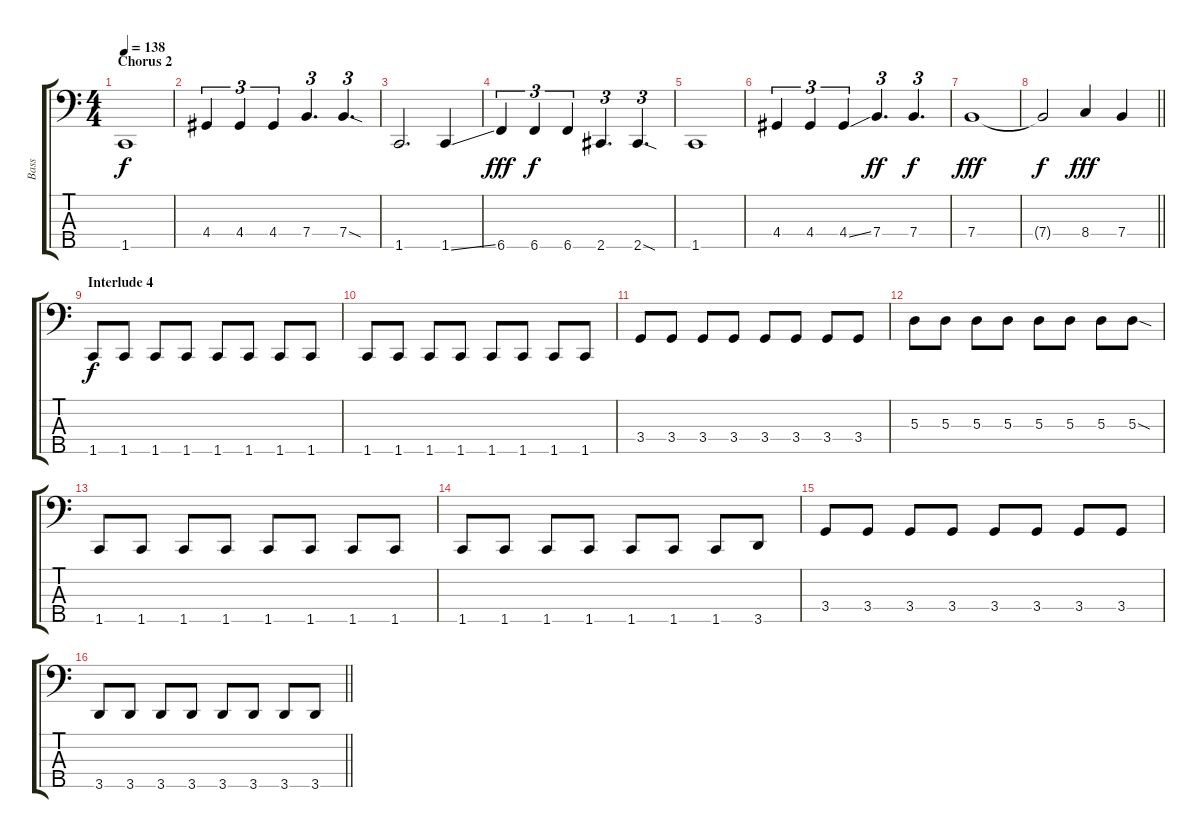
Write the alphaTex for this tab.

\track ("Bass" "Bass") {instrument electricbassfinger}
\staff {score tabs}
\tuning (G2 D2 A1 E1 B0) {hide}
\ts (4 4)
\section ("" "Chorus 2")
\tempo 138
\clef f4
\ks c
1.5.1{dy f} |
4.4.4{tu (3 2)} 4.4.4{tu (3 2)} 4.4.4{tu (3 2)} 7.4.4{d tu (3 2)} 7.4{sod}.4{d tu (3 2)} |
1.5.2{d} 1.5{ss}.4 |
6.5.4{tu (3 2) dy fff} 6.5.4{tu (3 2) dy f} 6.5.4{tu (3 2)} 2.5.4{d tu (3 2)} 2.5{sod}.4{d tu (3 2)} |
1.5.1 |
4.4.4{tu (3 2)} 4.4.4{tu (3 2)} 4.4{ss}.4{tu (3 2)} 7.4.4{d tu (3 2) dy ff} 7.4.4{d tu (3 2) dy f} |
7.4.1{dy fff} |
\barLineRight lightlight
7.4{t}.2{dy f} 8.4.4{dy fff} 7.4.4 |
\section ("" "Interlude 4")
1.5.8{dy f} 1.5.8 1.5.8 1.5.8 1.5.8 1.5.8 1.5.8 1.5.8 |
1.5.8 1.5.8 1.5.8 1.5.8 1.5.8 1.5.8 1.5.8 1.5.8 |
3.4.8 3.4.8 3.4.8 3.4.8 3.4.8 3.4.8 3.4.8 3.4.8 |
5.3.8 5.3.8 5.3.8 5.3.8 5.3.8 5.3.8 5.3.8 5.3{sod}.8 |
1.5.8 1.5.8 1.5.8 1.5.8 1.5.8 1.5.8 1.5.8 1.5.8 |
1.5.8 1.5.8 1.5.8 1.5.8 1.5.8 1.5.8 1.5.8 3.5.8 |
3.4.8 3.4.8 3.4.8 3.4.8 3.4.8 3.4.8 3.4.8 3.4.8 |
\barLineRight lightlight
3.5.8 3.5.8 3.5.8 3.5.8 3.5.8 3.5.8 3.5.8 3.5.8
